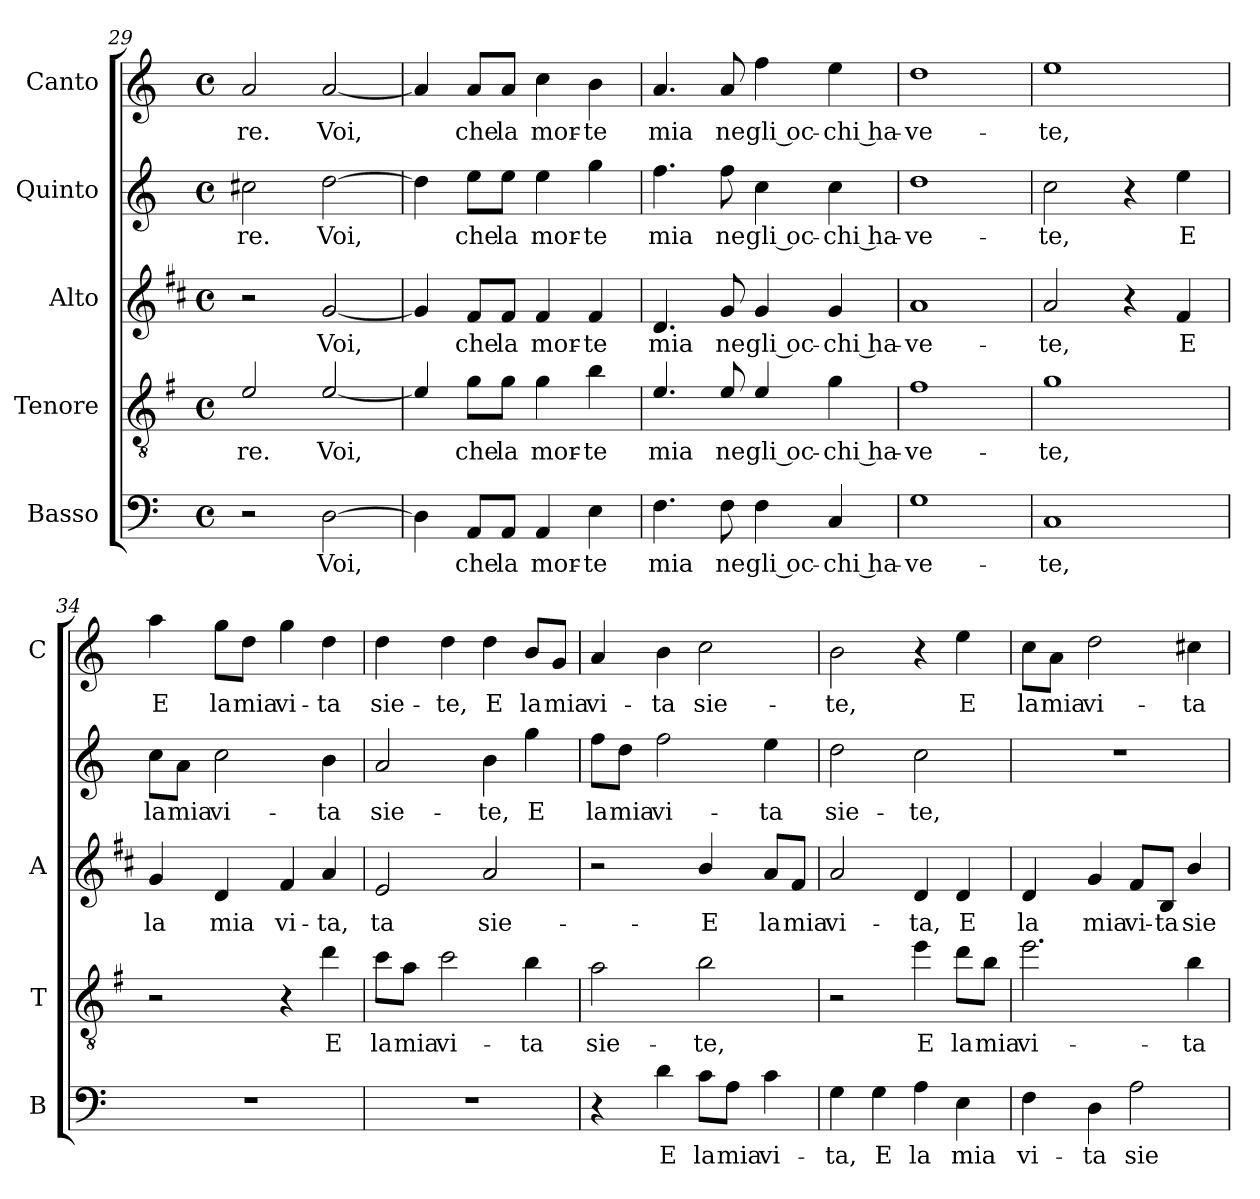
**kern	**text	**kern	**text	**kern	**text	**kern	**text	**kern	**text
*part5	*part5	*part4	*part4	*part3	*part3	*part2	*part2	*part1	*part1
*staff5	*staff5	*staff4	*staff4	*staff3	*staff3	*staff2	*staff2	*staff1	*staff1
*I"Basso	*	*I"Tenore	*	*I"Alto	*	*I"Quinto	*	*I"Canto	*
*I'B	*	*I'T	*	*I'A	*	*	*	*I'C	*
*clefF4	*	*clefGv2	*	*clefG2	*	*clefG2	*	*clefG2	*
*	*	*ITrd4c7	*	*ITrd1c2	*	*	*	*	*
*k[]	*	*k[]	*	*k[]	*	*k[]	*	*k[]	*
*C:	*	*C:	*	*C:	*	*C:	*	*C:	*
*M4/4	*	*M4/4	*	*M4/4	*	*M4/4	*	*M4/4	*
*met(c)	*	*met(c)	*	*met(c)	*	*met(c)	*	*met(c)	*
=29	=29	=29	=29	=29	=29	=29	=29	=29	=29
!	!	!	!LO:LY:b	!	!	!	!LO:LY:b	!	!LO:LY:b
2r	.	2A/	-re.	2r	.	2cc#X\	-re.	2a/	-re.
!	!LO:LY:b	!	!LO:LY:b	!	!LO:LY:b	!	!LO:LY:b	!	!LO:LY:b
[2D\	Voi,	[2A/	Voi,	[2f/	Voi,	[2dd\	Voi,	[2a/	Voi,
=30	=30	=30	=30	=30	=30	=30	=30	=30	=30
4D\]	.	4A/]	.	4f/]	.	4dd\]	.	4a/]	.
!	!LO:LY:b	!	!LO:LY:b	!	!LO:LY:b	!	!LO:LY:b	!	!LO:LY:b
8AA/L	che	8c\L	che	8e/L	che	8ee\L	che	8a/L	che
!	!LO:LY:b	!	!LO:LY:b	!	!LO:LY:b	!	!LO:LY:b	!	!LO:LY:b
8AA/J	la	8c\J	la	8e/J	la	8ee\J	la	8a/J	la
!	!LO:LY:b	!	!LO:LY:b	!	!LO:LY:b	!	!LO:LY:b	!	!LO:LY:b
4AA/	mor-	4c\	mor-	4e/	mor-	4ee\	mor-	4cc\	mor-
!	!LO:LY:b	!	!LO:LY:b	!	!LO:LY:b	!	!LO:LY:b	!	!LO:LY:b
4E\	-te	4e\	-te	4e/	-te	4gg\	-te	4b\	-te
!!LO:LB:g=z
=31	=31	=31	=31	=31	=31	=31	=31	=31	=31
!	!LO:LY:b	!	!LO:LY:b	!	!LO:LY:b	!	!LO:LY:b	!	!LO:LY:b
4.F\	mia	4.A/	mia	4.c/	mia	4.ff\	mia	4.a/	mia
!	!LO:LY:b	!	!LO:LY:b	!	!LO:LY:b	!	!LO:LY:b	!	!LO:LY:b
8F\	ne	8A/	ne	8f/	ne	8ff\	ne	8a/	ne
!	!LO:LY:b	!	!LO:LY:b	!	!LO:LY:b	!	!LO:LY:b	!	!LO:LY:b
4F\	gli oc-	4A/	gli oc-	4f/	gli oc-	4cc\	gli oc-	4ff\	gli oc-
!	!LO:LY:b	!	!LO:LY:b	!	!LO:LY:b	!	!LO:LY:b	!	!LO:LY:b
4C/	-chi ha-	4c\	-chi ha-	4f/	-chi ha-	4cc\	-chi ha-	4ee\	-chi ha-
=32	=32	=32	=32	=32	=32	=32	=32	=32	=32
!	!LO:LY:b	!	!LO:LY:b	!	!LO:LY:b	!	!LO:LY:b	!	!LO:LY:b
1G	-ve-	1B	-ve-	1g	-ve-	1dd	-ve-	1dd	-ve-
=33	=33	=33	=33	=33	=33	=33	=33	=33	=33
!	!LO:LY:b	!	!LO:LY:b	!	!LO:LY:b	!	!LO:LY:b	!	!LO:LY:b
1C	-te,	1c	-te,	2g/	-te,	2cc\	-te,	1ee	-te,
.	.	.	.	4r	.	4r	.	.	.
!	!	!	!	!	!LO:LY:b	!	!LO:LY:b	!	!
.	.	.	.	4e/	E	4ee\	E	.	.
=34	=34	=34	=34	=34	=34	=34	=34	=34	=34
!	!	!	!	!	!LO:LY:b	!	!LO:LY:b	!	!LO:LY:b
1r	.	2r	.	4f/	la	8cc\L	la	4aa\	E
!	!	!	!	!	!	!	!LO:LY:b	!	!
.	.	.	.	.	.	8a\J	mia	.	.
!	!	!	!	!	!LO:LY:b	!	!LO:LY:b	!	!LO:LY:b
.	.	.	.	4c/	mia	2cc\	vi-	8gg\L	la
!	!	!	!	!	!	!	!	!	!LO:LY:b
.	.	.	.	.	.	.	.	8dd\J	mia
!	!	!	!	!	!LO:LY:b	!	!	!	!LO:LY:b
.	.	4r	.	4e/	vi-	.	.	4gg\	vi-
!	!	!	!LO:LY:b	!	!LO:LY:b	!	!LO:LY:b	!	!LO:LY:b
.	.	4g\	E	4g/	-ta,	4b\	-ta	4dd\	-ta
=35	=35	=35	=35	=35	=35	=35	=35	=35	=35
!	!	!	!LO:LY:b	!	!LO:LY:b	!	!LO:LY:b	!	!LO:LY:b
1r	.	8f\L	la	2d/	ta	2a/	sie-	4dd\	sie-
!	!	!	!LO:LY:b	!	!	!	!	!	!
.	.	8d\J	mia	.	.	.	.	.	.
!	!	!	!LO:LY:b	!	!	!	!	!	!LO:LY:b
.	.	2f\	vi-	.	.	.	.	4dd\	-te,
!	!	!	!	!	!LO:LY:b	!	!LO:LY:b	!	!LO:LY:b
.	.	.	.	2g/	sie-	4b\	-te,	4dd\	E
!	!	!	!LO:LY:b	!	!	!	!LO:LY:b	!	!LO:LY:b
.	.	4e\	-ta	.	.	4gg\	E	8b/L	la
!	!	!	!	!	!	!	!	!	!LO:LY:b
.	.	.	.	.	.	.	.	8g/J	mia
=36	=36	=36	=36	=36	=36	=36	=36	=36	=36
!	!	!	!LO:LY:b	!	!	!	!LO:LY:b	!	!LO:LY:b
4r	.	2d\	sie-	2r	.	8ff\L	la	4a/	vi-
!	!	!	!	!	!	!	!LO:LY:b	!	!
.	.	.	.	.	.	8dd\J	mia	.	.
!	!LO:LY:b	!	!	!	!	!	!LO:LY:b	!	!LO:LY:b
4d\	E	.	.	.	.	2ff\	vi-	4b\	-ta
!	!LO:LY:b	!	!LO:LY:b	!	!LO:LY:b	!	!	!	!LO:LY:b
8c\L	la	2e\	-te,	4a/	-E	.	.	2cc\	sie-
!	!LO:LY:b	!	!	!	!	!	!	!	!
8A\J	mia	.	.	.	.	.	.	.	.
!	!LO:LY:b	!	!	!	!LO:LY:b	!	!LO:LY:b	!	!
4c\	vi-	.	.	8g/L	la	4ee\	-ta	.	.
!	!	!	!	!	!LO:LY:b	!	!	!	!
.	.	.	.	8e/J	mia	.	.	.	.
!!LO:LB:g=z
=37	=37	=37	=37	=37	=37	=37	=37	=37	=37
!	!LO:LY:b	!	!	!	!LO:LY:b	!	!LO:LY:b	!	!LO:LY:b
4G\	-ta,	2r	.	2g/	vi-	2dd\	sie-	2b\	-te,
!	!LO:LY:b	!	!	!	!	!	!	!	!
4G\	E	.	.	.	.	.	.	.	.
!	!LO:LY:b	!	!LO:LY:b	!	!LO:LY:b	!	!LO:LY:b	!	!
4A\	la	4a\	E	4c/	-ta,	2cc\	-te,	4r	.
!	!LO:LY:b	!	!LO:LY:b	!	!LO:LY:b	!	!	!	!LO:LY:b
4E\	mia	8g\L	la	4c/	E	.	.	4ee\	E
!	!	!	!LO:LY:b	!	!	!	!	!	!
.	.	8e\J	mia	.	.	.	.	.	.
=38	=38	=38	=38	=38	=38	=38	=38	=38	=38
!	!LO:LY:b	!	!LO:LY:b	!	!LO:LY:b	!	!	!	!LO:LY:b
4F\	vi-	2.a\	vi-	4c/	la	1r	.	8cc\L	la
!	!	!	!	!	!	!	!	!	!LO:LY:b
.	.	.	.	.	.	.	.	8a\J	mia
!	!LO:LY:b	!	!	!	!LO:LY:b	!	!	!	!LO:LY:b
4D\	-ta	.	.	4f/	mia	.	.	2dd\	vi-
!	!LO:LY:b	!	!	!	!LO:LY:b	!	!	!	!
2A\	sie-	.	.	8e/L	vi-	.	.	.	.
!	!	!	!	!	!LO:LY:b	!	!	!	!
.	.	.	.	8A/J	-ta	.	.	.	.
!	!	!	!LO:LY:b	!	!LO:LY:b	!	!	!	!LO:LY:b
.	.	4e\	-ta	4a/	sie-	.	.	4cc#X\	-ta
=	=	=	=	=	=	=	=	=	=
*-	*-	*-	*-	*-	*-	*-	*-	*-	*-
